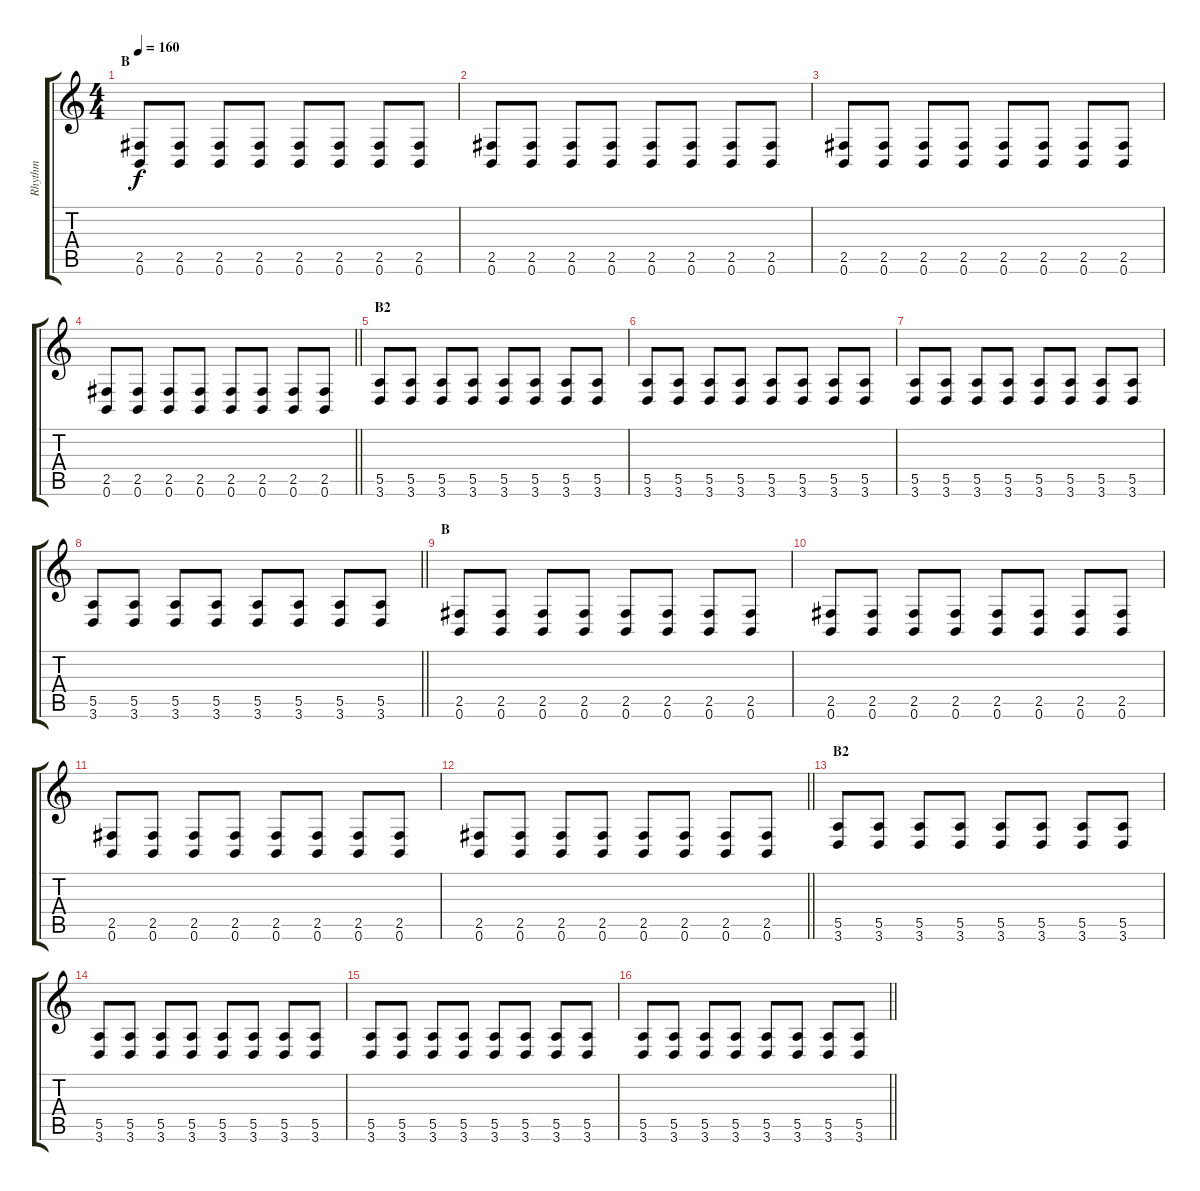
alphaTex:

\track ("Rhythm" "Rhythm") {instrument distortionguitar}
\staff {score tabs}
\tuning (B3 Gb3 D3 A2 E2 B1) {hide}
\ts (4 4)
\section ("" "B")
\tempo 160
\clef g2
\ks c
(2.5 0.6).8{dy f} (2.5 0.6).8 (2.5 0.6).8 (2.5 0.6).8 (2.5 0.6).8 (2.5 0.6).8 (2.5 0.6).8 (2.5 0.6).8 |
(2.5 0.6).8 (2.5 0.6).8 (2.5 0.6).8 (2.5 0.6).8 (2.5 0.6).8 (2.5 0.6).8 (2.5 0.6).8 (2.5 0.6).8 |
(2.5 0.6).8 (2.5 0.6).8 (2.5 0.6).8 (2.5 0.6).8 (2.5 0.6).8 (2.5 0.6).8 (2.5 0.6).8 (2.5 0.6).8 |
\barLineRight lightlight
(2.5 0.6).8 (2.5 0.6).8 (2.5 0.6).8 (2.5 0.6).8 (2.5 0.6).8 (2.5 0.6).8 (2.5 0.6).8 (2.5 0.6).8 |
\section ("" "B2")
(5.5 3.6).8 (5.5 3.6).8 (5.5 3.6).8 (5.5 3.6).8 (5.5 3.6).8 (5.5 3.6).8 (5.5 3.6).8 (5.5 3.6).8 |
(5.5 3.6).8 (5.5 3.6).8 (5.5 3.6).8 (5.5 3.6).8 (5.5 3.6).8 (5.5 3.6).8 (5.5 3.6).8 (5.5 3.6).8 |
(5.5 3.6).8 (5.5 3.6).8 (5.5 3.6).8 (5.5 3.6).8 (5.5 3.6).8 (5.5 3.6).8 (5.5 3.6).8 (5.5 3.6).8 |
\barLineRight lightlight
(5.5 3.6).8 (5.5 3.6).8 (5.5 3.6).8 (5.5 3.6).8 (5.5 3.6).8 (5.5 3.6).8 (5.5 3.6).8 (5.5 3.6).8 |
\section ("" "B")
(2.5 0.6).8 (2.5 0.6).8 (2.5 0.6).8 (2.5 0.6).8 (2.5 0.6).8 (2.5 0.6).8 (2.5 0.6).8 (2.5 0.6).8 |
(2.5 0.6).8 (2.5 0.6).8 (2.5 0.6).8 (2.5 0.6).8 (2.5 0.6).8 (2.5 0.6).8 (2.5 0.6).8 (2.5 0.6).8 |
(2.5 0.6).8 (2.5 0.6).8 (2.5 0.6).8 (2.5 0.6).8 (2.5 0.6).8 (2.5 0.6).8 (2.5 0.6).8 (2.5 0.6).8 |
\barLineRight lightlight
(2.5 0.6).8 (2.5 0.6).8 (2.5 0.6).8 (2.5 0.6).8 (2.5 0.6).8 (2.5 0.6).8 (2.5 0.6).8 (2.5 0.6).8 |
\section ("" "B2")
(5.5 3.6).8 (5.5 3.6).8 (5.5 3.6).8 (5.5 3.6).8 (5.5 3.6).8 (5.5 3.6).8 (5.5 3.6).8 (5.5 3.6).8 |
(5.5 3.6).8 (5.5 3.6).8 (5.5 3.6).8 (5.5 3.6).8 (5.5 3.6).8 (5.5 3.6).8 (5.5 3.6).8 (5.5 3.6).8 |
(5.5 3.6).8 (5.5 3.6).8 (5.5 3.6).8 (5.5 3.6).8 (5.5 3.6).8 (5.5 3.6).8 (5.5 3.6).8 (5.5 3.6).8 |
\barLineRight lightlight
(5.5 3.6).8 (5.5 3.6).8 (5.5 3.6).8 (5.5 3.6).8 (5.5 3.6).8 (5.5 3.6).8 (5.5 3.6).8 (5.5 3.6).8
